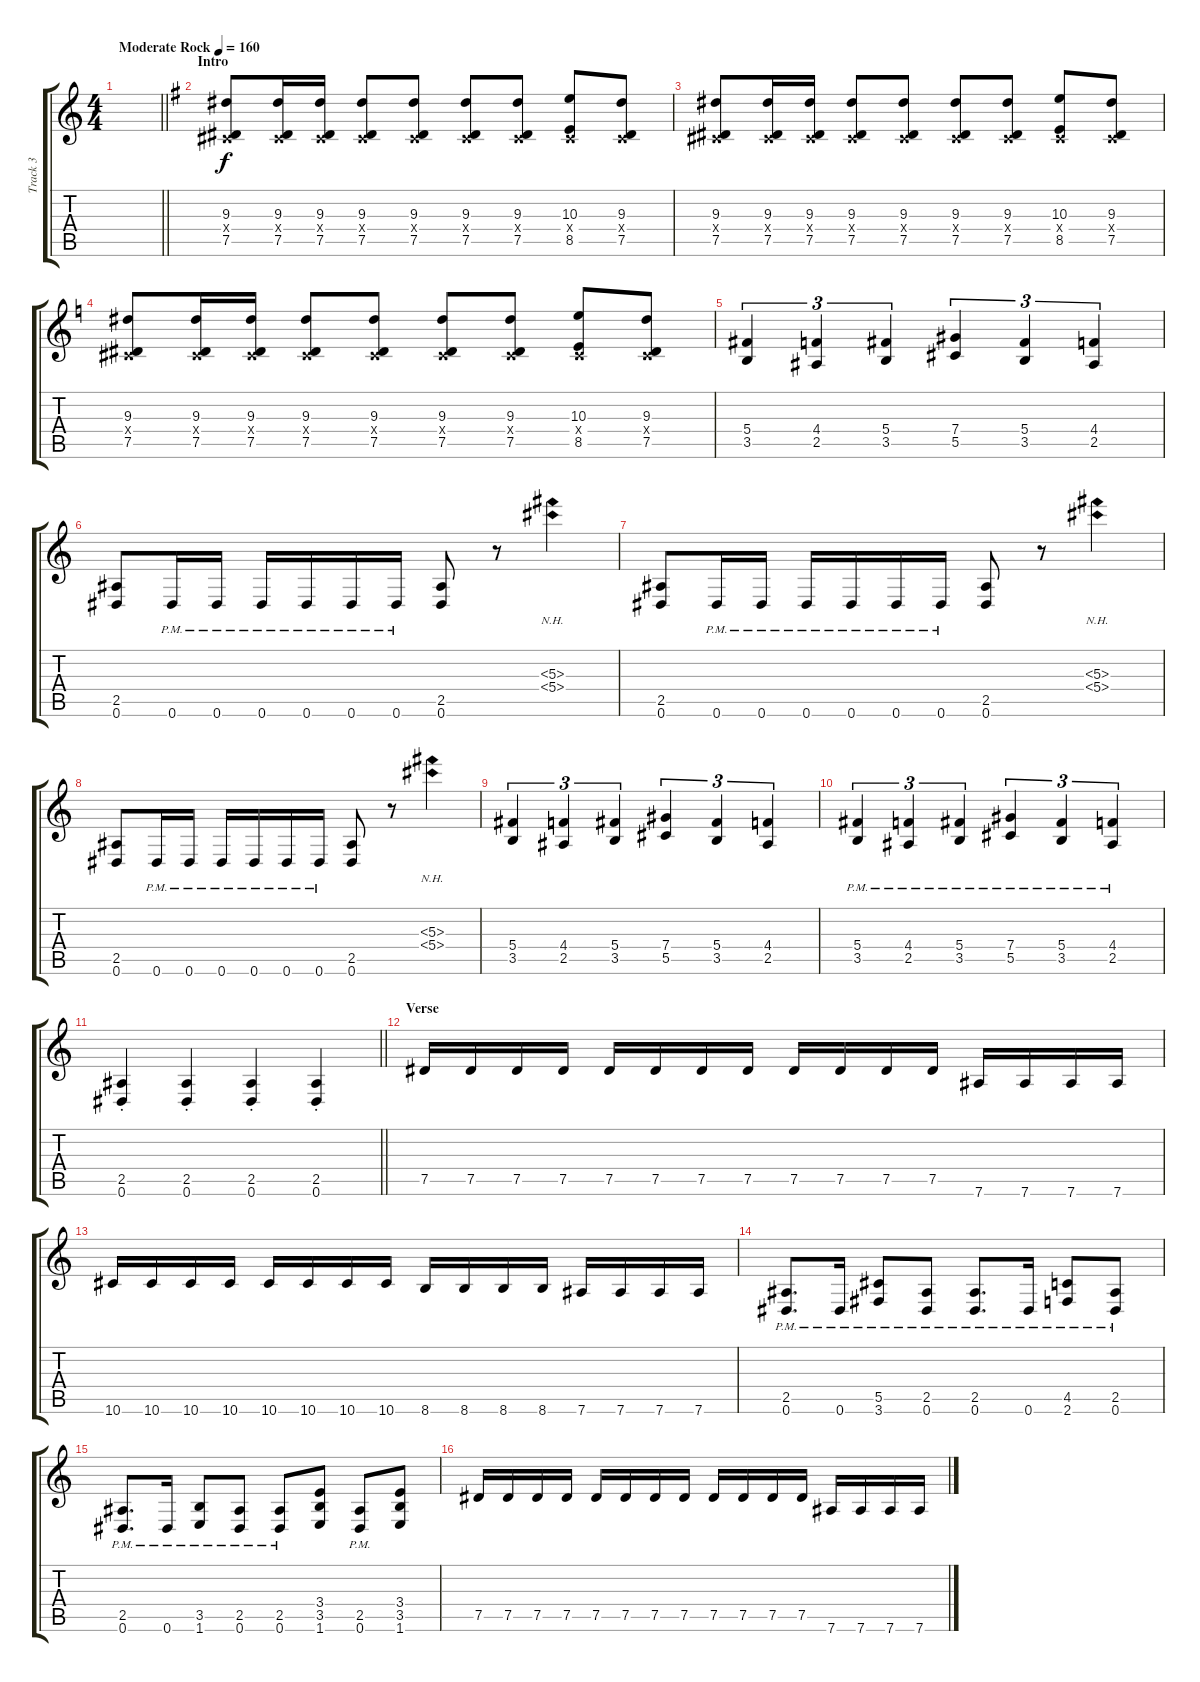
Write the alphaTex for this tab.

\track ("Track 3" "Track 3") {instrument distortionguitar}
\staff {score tabs}
\tuning (Eb4 Bb3 Gb3 Db3 Ab2 Eb2) {hide}
\ts (4 4)
\tempo (160 "Moderate Rock")
\clef g2
\barLineRight lightlight
\ks c
|
\section ("" "Intro")
\ks g
(9.3 0.4{x} 7.5).8 (9.3 0.4{x} 7.5).16 (9.3 0.4{x} 7.5).16 (9.3 0.4{x} 7.5).8 (9.3 0.4{x} 7.5).8 (9.3 0.4{x} 7.5).8 (9.3 0.4{x} 7.5).8 (10.3 0.4{x} 8.5).8 (9.3 0.4{x} 7.5).8 |
(9.3 0.4{x} 7.5).8 (9.3 0.4{x} 7.5).16 (9.3 0.4{x} 7.5).16 (9.3 0.4{x} 7.5).8 (9.3 0.4{x} 7.5).8 (9.3 0.4{x} 7.5).8 (9.3 0.4{x} 7.5).8 (10.3 0.4{x} 8.5).8 (9.3 0.4{x} 7.5).8 |
\ks c
(9.3 0.4{x} 7.5).8 (9.3 0.4{x} 7.5).16 (9.3 0.4{x} 7.5).16 (9.3 0.4{x} 7.5).8 (9.3 0.4{x} 7.5).8 (9.3 0.4{x} 7.5).8 (9.3 0.4{x} 7.5).8 (10.3 0.4{x} 8.5).8 (9.3 0.4{x} 7.5).8 |
(5.4 3.5).4{tu (3 2)} (4.4 2.5).4{tu (3 2)} (5.4 3.5).4{tu (3 2)} (7.4 5.5).4{tu (3 2)} (5.4 3.5).4{tu (3 2)} (4.4 2.5).4{tu (3 2)} |
(2.5 0.6).8 0.6{pm}.16 0.6{pm}.16 0.6{pm}.16 0.6{pm}.16 0.6{pm}.16 0.6{pm}.16 (2.5 0.6).8 r.8 (5.3{nh} 5.4{nh}).4 |
(2.5 0.6).8 0.6{pm}.16 0.6{pm}.16 0.6{pm}.16 0.6{pm}.16 0.6{pm}.16 0.6{pm}.16 (2.5 0.6).8 r.8 (5.3{nh} 5.4{nh}).4 |
(2.5 0.6).8 0.6{pm}.16 0.6{pm}.16 0.6{pm}.16 0.6{pm}.16 0.6{pm}.16 0.6{pm}.16 (2.5 0.6).8 r.8 (5.3{nh} 5.4{nh}).4 |
(5.4 3.5).4{tu (3 2)} (4.4 2.5).4{tu (3 2)} (5.4 3.5).4{tu (3 2)} (7.4 5.5).4{tu (3 2)} (5.4 3.5).4{tu (3 2)} (4.4 2.5).4{tu (3 2)} |
(5.4{pm} 3.5{pm}).4{tu (3 2)} (4.4{pm} 2.5{pm}).4{tu (3 2)} (5.4{pm} 3.5{pm}).4{tu (3 2)} (7.4{pm} 5.5{pm}).4{tu (3 2)} (5.4{pm} 3.5{pm}).4{tu (3 2)} (4.4{pm} 2.5{pm}).4{tu (3 2)} |
\barLineRight lightlight
(2.5{st} 0.6{st}).4 (2.5{st} 0.6{st}).4 (2.5{st} 0.6{st}).4 (2.5{st} 0.6{st}).4 |
\section ("" "Verse")
7.5.16 7.5.16 7.5.16 7.5.16 7.5.16 7.5.16 7.5.16 7.5.16 7.5.16 7.5.16 7.5.16 7.5.16 7.6.16 7.6.16 7.6.16 7.6.16 |
10.6.16 10.6.16 10.6.16 10.6.16 10.6.16 10.6.16 10.6.16 10.6.16 8.6.16 8.6.16 8.6.16 8.6.16 7.6.16 7.6.16 7.6.16 7.6.16 |
(2.5{pm} 0.6{pm}).8{d} 0.6{pm}.16 (5.5{pm} 3.6{pm}).8 (2.5{pm} 0.6{pm}).8 (2.5{pm} 0.6{pm}).8{d} 0.6{pm}.16 (4.5{pm} 2.6{pm}).8 (2.5{pm} 0.6{pm}).8 |
(2.5{pm} 0.6{pm}).8{d} 0.6{pm}.16 (3.5{pm} 1.6{pm}).8 (2.5{pm} 0.6{pm}).8 (2.5{pm} 0.6{pm}).8 (3.4 3.5 1.6).8 (2.5{pm} 0.6{pm}).8 (3.4 3.5 1.6).8 |
7.5.16 7.5.16 7.5.16 7.5.16 7.5.16 7.5.16 7.5.16 7.5.16 7.5.16 7.5.16 7.5.16 7.5.16 7.6.16 7.6.16 7.6.16 7.6.16
